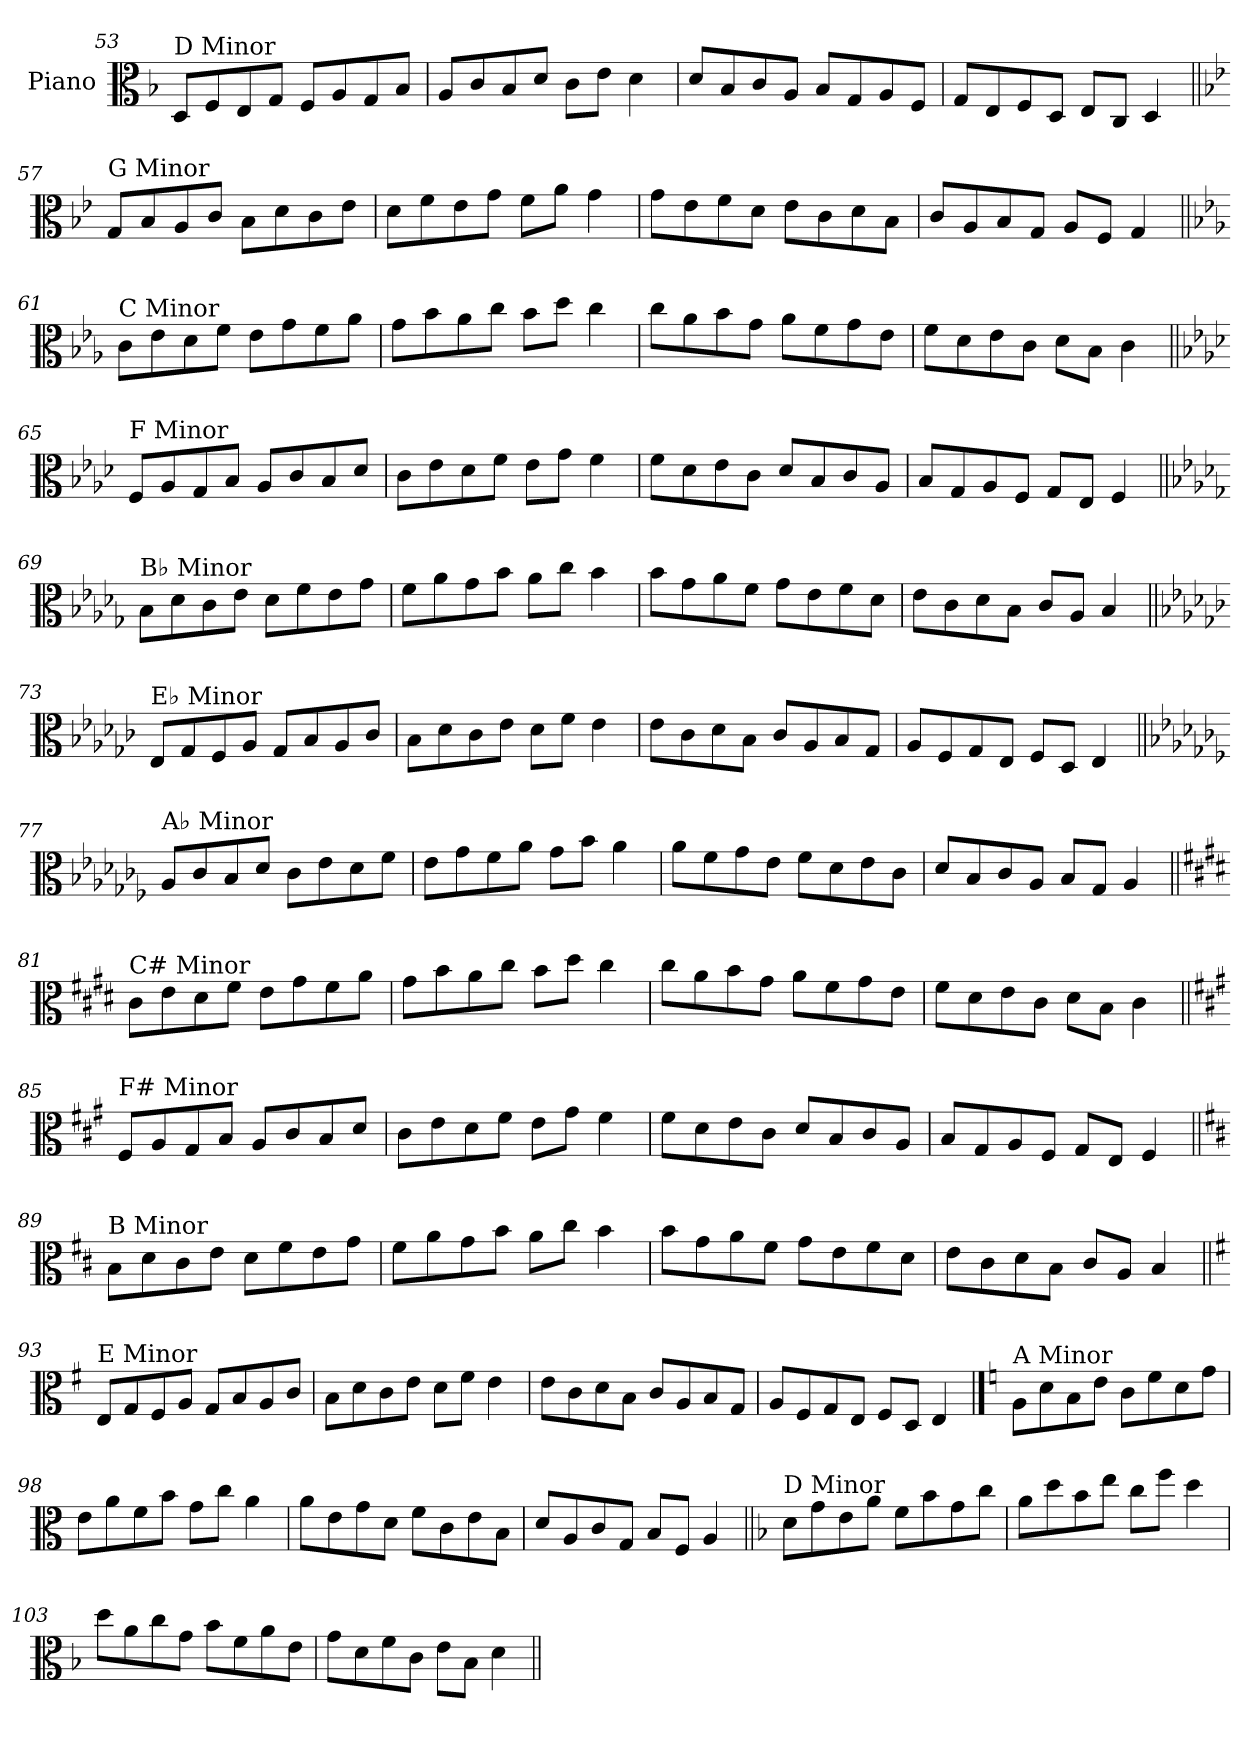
**kern
*part1
*staff1
*I"Piano
*I'Pno.
!!LO:LB:g=z
*clefC3
*k[b-]
=53
!LO:TX:a:t=D Minor
8D/L
8F/
8E/
8G/J
8F/L
8A/
8G/
8B-/J
=54
8A/L
8c/
8B-/
8d/J
8c\L
8e\J
4d\
=55
8d/L
8B-/
8c/
8A/J
8B-/L
8G/
8A/
8F/J
=56
8G/L
8E/
8F/
8D/J
8E/L
8C/J
4D/
!!LO:LB:g=z
=57||
*k[b-e-]
!LO:TX:a:t=G Minor
8G/L
8B-/
8A/
8c/J
8B-\L
8d\
8c\
8e-\J
=58
8d\L
8f\
8e-\
8g\J
8f\L
8a\J
4g\
=59
8g\L
8e-\
8f\
8d\J
8e-\L
8c\
8d\
8B-\J
=60
8c/L
8A/
8B-/
8G/J
8A/L
8F/J
4G/
!!LO:LB:g=z
=61||
*k[b-e-a-]
!LO:TX:a:t=C Minor
8c\L
8e-\
8d\
8f\J
8e-\L
8g\
8f\
8a-\J
=62
8g\L
8b-\
8a-\
8cc\J
8b-\L
8dd\J
4cc\
=63
8cc\L
8a-\
8b-\
8g\J
8a-\L
8f\
8g\
8e-\J
=64
8f\L
8d\
8e-\
8c\J
8d\L
8B-\J
4c\
!!LO:LB:g=z
=65||
*k[b-e-a-d-]
!LO:TX:a:t=F Minor
8F/L
8A-/
8G/
8B-/J
8A-/L
8c/
8B-/
8d-/J
=66
8c\L
8e-\
8d-\
8f\J
8e-\L
8g\J
4f\
=67
8f\L
8d-\
8e-\
8c\J
8d-/L
8B-/
8c/
8A-/J
=68
8B-/L
8G/
8A-/
8F/J
8G/L
8E-/J
4F/
!!LO:LB:g=z
=69||
*k[b-e-a-d-g-]
!LO:TX:a:t=B♭ Minor
8B-\L
8d-\
8c\
8e-\J
8d-\L
8f\
8e-\
8g-\J
=70
8f\L
8a-\
8g-\
8b-\J
8a-\L
8cc\J
4b-\
=71
8b-\L
8g-\
8a-\
8f\J
8g-\L
8e-\
8f\
8d-\J
=72
8e-\L
8c\
8d-\
8B-\J
8c/L
8A-/J
4B-/
!!LO:LB:g=z
=73||
*k[b-e-a-d-g-c-]
!LO:TX:a:t=E♭ Minor
8E-/L
8G-/
8F/
8A-/J
8G-/L
8B-/
8A-/
8c-/J
=74
8B-\L
8d-\
8c-\
8e-\J
8d-\L
8f\J
4e-\
=75
8e-\L
8c-\
8d-\
8B-\J
8c-/L
8A-/
8B-/
8G-/J
=76
8A-/L
8F/
8G-/
8E-/J
8F/L
8D-/J
4E-/
!!LO:LB:g=z
=77||
*k[b-e-a-d-g-c-f-]
!LO:TX:a:t=A♭ Minor
8A-/L
8c-/
8B-/
8d-/J
8c-\L
8e-\
8d-\
8f-\J
=78
8e-\L
8g-\
8f-\
8a-\J
8g-\L
8b-\J
4a-\
=79
8a-\L
8f-\
8g-\
8e-\J
8f-\L
8d-\
8e-\
8c-\J
=80
8d-/L
8B-/
8c-/
8A-/J
8B-/L
8G-/J
4A-/
!!LO:LB:g=z
=81||
*k[f#c#g#d#]
!LO:TX:a:t=C# Minor
8c#\L
8e\
8d#\
8f#\J
8e\L
8g#\
8f#\
8a\J
=82
8g#\L
8b\
8a\
8cc#\J
8b\L
8dd#\J
4cc#\
=83
8cc#\L
8a\
8b\
8g#\J
8a\L
8f#\
8g#\
8e\J
=84
8f#\L
8d#\
8e\
8c#\J
8d#\L
8B\J
4c#\
!!LO:LB:g=z
=85||
*k[f#c#g#]
!LO:TX:a:t=F# Minor
8F#/L
8A/
8G#/
8B/J
8A/L
8c#/
8B/
8d/J
=86
8c#\L
8e\
8d\
8f#\J
8e\L
8g#\J
4f#\
=87
8f#\L
8d\
8e\
8c#\J
8d/L
8B/
8c#/
8A/J
=88
8B/L
8G#/
8A/
8F#/J
8G#/L
8E/J
4F#/
!!LO:LB:g=z
=89||
*k[f#c#]
!LO:TX:a:t=B Minor
8B\L
8d\
8c#\
8e\J
8d\L
8f#\
8e\
8g\J
=90
8f#\L
8a\
8g\
8b\J
8a\L
8cc#\J
4b\
=91
8b\L
8g\
8a\
8f#\J
8g\L
8e\
8f#\
8d\J
=92
8e\L
8c#\
8d\
8B\J
8c#/L
8A/J
4B/
!!LO:LB:g=z
=93||
*k[f#]
!LO:TX:a:t=E Minor
8E/L
8G/
8F#/
8A/J
8G/L
8B/
8A/
8c/J
=94
8B\L
8d\
8c\
8e\J
8d\L
8f#\J
4e\
=95
8e\L
8c\
8d\
8B\J
8c/L
8A/
8B/
8G/J
=96
8A/L
8F#/
8G/
8E/J
8F#/L
8D/J
4E/
!!LO:PB:g=z
==97
*k[]
!LO:TX:a:t=A Minor
8A\L
8d\
8B\
8e\J
8c\L
8f\
8d\
8g\J
=98
8e\L
8a\
8f\
8b\J
8g\L
8cc\J
4a\
=99
8a\L
8e\
8g\
8d\J
8f\L
8c\
8e\
8B\J
=100
8d/L
8A/
8c/
8G/J
8B/L
8F/J
4A/
!!LO:LB:g=z
=101||
*k[b-]
!LO:TX:a:t=D Minor
8d\L
8g\
8e\
8a\J
8f\L
8b-\
8g\
8cc\J
=102
8a\L
8dd\
8b-\
8ee\J
8cc\L
8ff\J
4dd\
=103
8dd\L
8a\
8cc\
8g\J
8b-\L
8f\
8a\
8e\J
=104
8g\L
8d\
8f\
8c\J
8e\L
8B-\J
4d\
=||
*-
